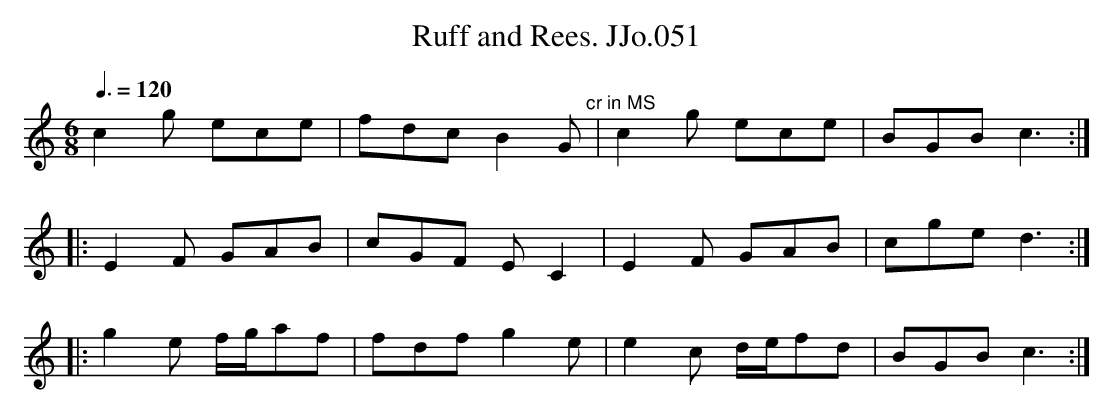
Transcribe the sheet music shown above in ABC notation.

X:1
T:Ruff and Rees. JJo.051
M:6/8
L:1/8
Q:3/8=120
K:C
c2g ece|fdc B2G"^cr in MS"|c2g ece|BGB c3:|
|:E2F GAB|cGF EC2|E2F GAB|cged3:|
|:g2e f/g/af|fdfg2e|e2c d/e/fd|BGBc3:|
